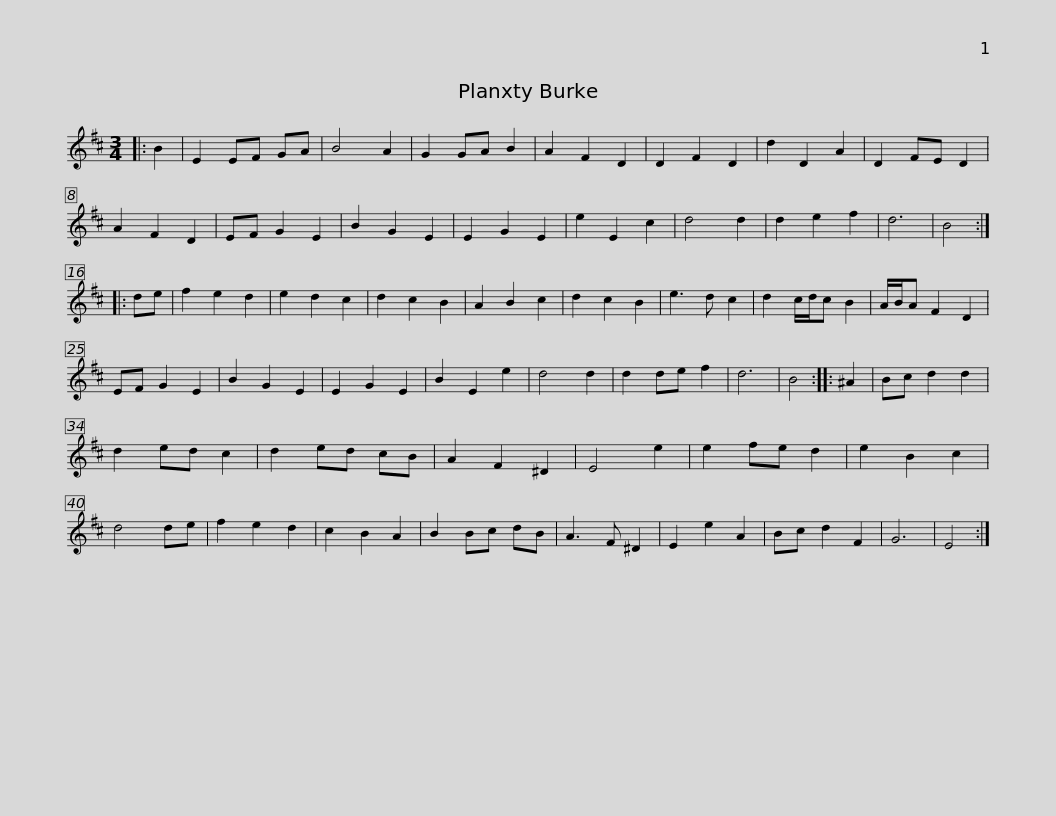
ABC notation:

X:1
L:1/8
M:3/4
I:linebreak $
K:D
V:1 treble
V:1
|: B2 | E2 EF GA | B4 A2 | G2 GA B2 | A2 F2 D2 | %5
 D2 F2 D2 | d2 D2 A2 | D2 FE D2 | A2 F2 D2 | EF G2 E2 | %10
 B2 G2 E2 | E2 G2 E2 |$ e2 E2 c2 | d4 d2 | d2 e2 f2 | %15
 d6 | B4 :: de | f2 e2 d2 | e2 d2 c2 | %20
 d2 c2 B2 | A2 B2 c2 | d2 c2 B2 | e3 d c2 | d2 c/d/c B2 |$ %25
 A/B/A F2 D2 | EF G2 E2 | B2 G2 E2 | E2 G2 E2 | B2 E2 e2 | %30
 d4 d2 | d2 de f2 | d6 | B4 :: ^A2 | %35
 Bc d2 d2 | d2 ed c2 |$ d2 ed cB | A2 F2 ^D2 | E4 e2 | %40
 e2 fe d2 | e2 B2 c2 | d4 de | f2 e2 d2 | c2 B2 A2 | %45
 B2 Bc dB | A3 F ^D2 | E2 e2 A2 |$ Bc d2 F2 | G6 | %50
 E4 :| %51
